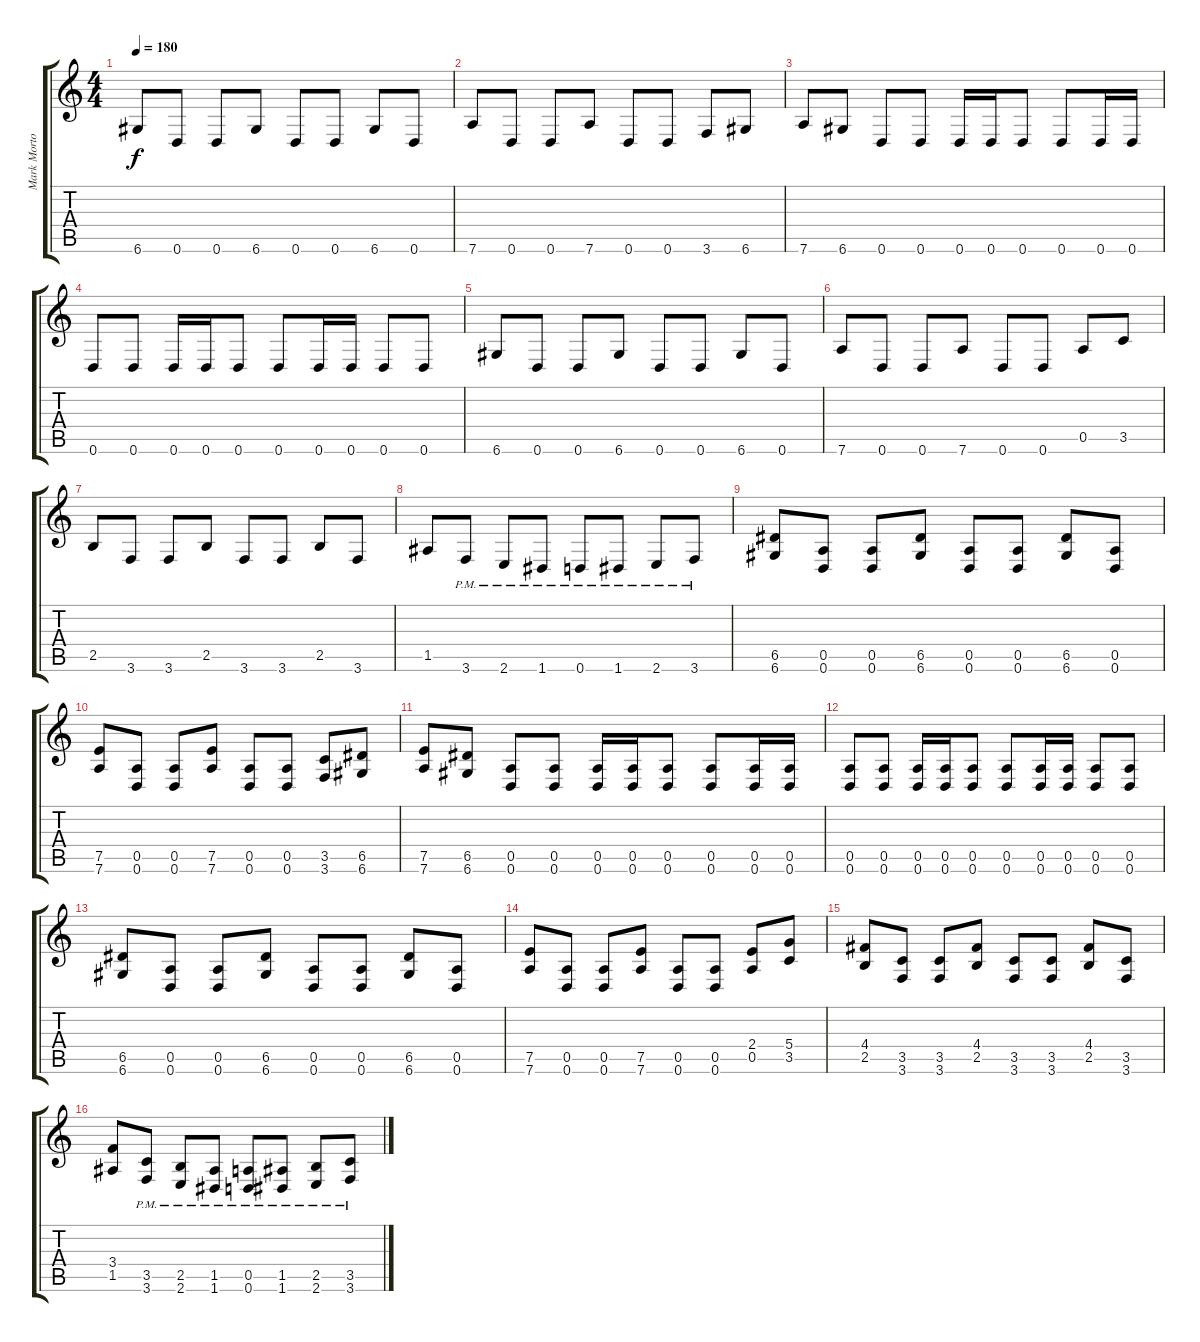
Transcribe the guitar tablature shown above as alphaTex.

\track ("Mark Morton" "Mark Morto") {instrument acousticguitarnylon}
\staff {score tabs}
\tuning (E4 B3 G3 D3 A2 D2) {hide}
\ts (4 4)
\tempo 180
\clef g2
\ks c
6.6.8{dy f} 0.6.8 0.6.8 6.6.8 0.6.8 0.6.8 6.6.8 0.6.8 |
7.6.8 0.6.8 0.6.8 7.6.8 0.6.8 0.6.8 3.6.8 6.6.8 |
7.6.8 6.6.8 0.6.8 0.6.8 0.6.16 0.6.16 0.6.8 0.6.8 0.6.16 0.6.16 |
0.6.8 0.6.8 0.6.16 0.6.16 0.6.8 0.6.8 0.6.16 0.6.16 0.6.8 0.6.8 |
6.6.8 0.6.8 0.6.8 6.6.8 0.6.8 0.6.8 6.6.8 0.6.8 |
7.6.8 0.6.8 0.6.8 7.6.8 0.6.8 0.6.8 0.5.8 3.5.8 |
2.5.8 3.6.8 3.6.8 2.5.8 3.6.8 3.6.8 2.5.8 3.6.8 |
1.5.8 3.6{pm}.8 2.6{pm}.8 1.6{pm}.8 0.6{pm}.8 1.6{pm}.8 2.6{pm}.8 3.6{pm}.8 |
(6.5 6.6).8 (0.5 0.6).8 (0.5 0.6).8 (6.5 6.6).8 (0.5 0.6).8 (0.5 0.6).8 (6.5 6.6).8 (0.5 0.6).8 |
(7.5 7.6).8 (0.5 0.6).8 (0.5 0.6).8 (7.5 7.6).8 (0.5 0.6).8 (0.5 0.6).8 (3.5 3.6).8 (6.5 6.6).8 |
(7.5 7.6).8 (6.5 6.6).8 (0.5 0.6).8 (0.5 0.6).8 (0.5 0.6).16 (0.5 0.6).16 (0.5 0.6).8 (0.5 0.6).8 (0.5 0.6).16 (0.5 0.6).16 |
(0.5 0.6).8 (0.5 0.6).8 (0.5 0.6).16 (0.5 0.6).16 (0.5 0.6).8 (0.5 0.6).8 (0.5 0.6).16 (0.5 0.6).16 (0.5 0.6).8 (0.5 0.6).8 |
(6.5 6.6).8 (0.5 0.6).8 (0.5 0.6).8 (6.5 6.6).8 (0.5 0.6).8 (0.5 0.6).8 (6.5 6.6).8 (0.5 0.6).8 |
(7.5 7.6).8 (0.5 0.6).8 (0.5 0.6).8 (7.5 7.6).8 (0.5 0.6).8 (0.5 0.6).8 (2.4 0.5).8 (5.4 3.5).8 |
(4.4 2.5).8 (3.5 3.6).8 (3.5 3.6).8 (4.4 2.5).8 (3.5 3.6).8 (3.5 3.6).8 (4.4 2.5).8 (3.5 3.6).8 |
(3.4 1.5).8 (3.5{pm} 3.6{pm}).8 (2.5{pm} 2.6{pm}).8 (1.5{pm} 1.6{pm}).8 (0.5{pm} 0.6{pm}).8 (1.5{pm} 1.6{pm}).8 (2.5{pm} 2.6{pm}).8 (3.5{pm} 3.6{pm}).8
